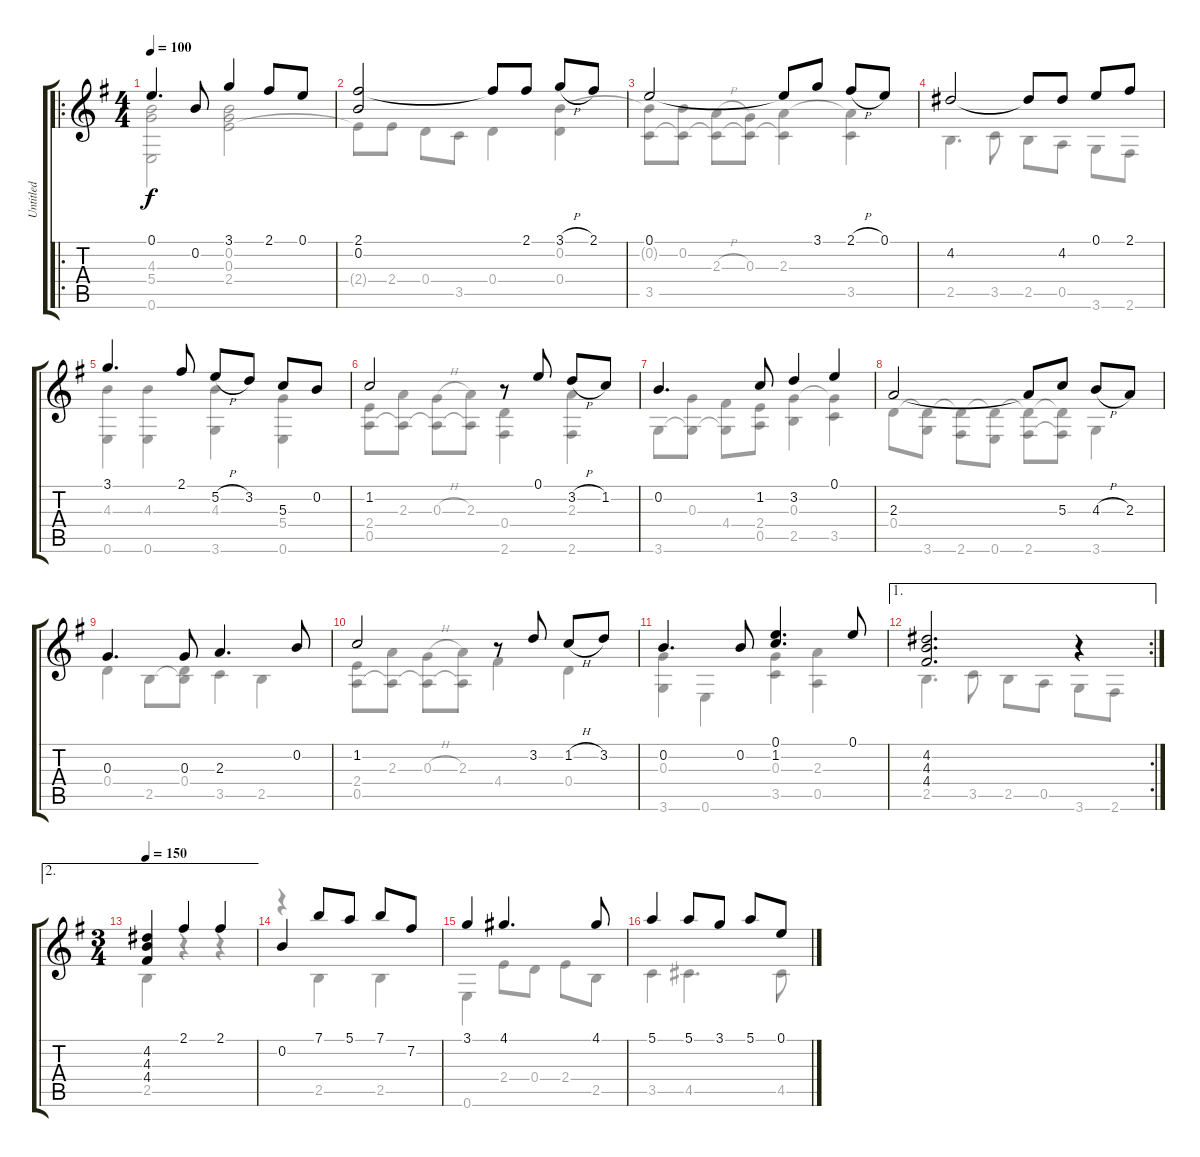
\track ("Untitled" "Untitled") {instrument acousticguitarnylon}
\staff {score tabs}
\tuning (E4 B3 G3 D3 A2 E2) {hide}
\voice
\ro
\ts (4 4)
\tempo 100
\clef g2
\ks g
0.1.4{d dy f instrument acousticguitarnylon} 0.2.8 3.1.4 2.1.8 0.1.8 |
(2.1 0.2).2 2.1{t}.8 2.1.8 3.1{h}.8 2.1.8 |
0.1.2 0.1{t}.8 3.1.8 2.1{h}.8 0.1.8 |
4.2.2 4.2{t}.8 4.2.8 0.1.8 2.1.8 |
3.1.4{d} 2.1.8 5.2{h}.8 3.2.8 5.3.8 0.2.8 |
1.2.2 r.8 0.1.8 3.2{h}.8 1.2.8 |
0.2.4{d} 1.2.8 3.2.4 0.1.4 |
2.3.2 2.3{t}.8 5.3.8 4.3{h}.8 2.3.8 |
0.3.4{d} 0.3.8 2.3.4{d} 0.2.8 |
1.2.2 r.8 3.2.8 1.2{h}.8 3.2.8 |
0.2.4{d} 0.2.8 (0.1 1.2).4{d} 0.1.8 |
\ae 1
\rc 2
(4.2 4.3 4.4).2{d} r.4 |
\ae 2
\ts (3 4)
\tempo 150
(4.2 4.3 4.4).4 2.1.4 2.1.4 |
0.2.4 7.1.8 5.1.8 7.1.8 7.2.8 |
3.1.4 4.1.4{d} 4.1.8 |
5.1.4 5.1.8 3.1.8 5.1.8 0.1.8
\voice
\clef g2
\ottava regular
\simile none
\ks g
(4.3 5.4 0.6).2{dy f} (0.2 0.3 2.4).2 |
2.4{t}.8 2.4.8 0.4.8 3.5.8 0.4.4 (0.2 0.4).4 |
(0.2{t} 3.5).8 (0.2 3.5{t}).8 (2.3{h} 3.5{t}).8 (0.3 3.5{t}).8 (2.3 3.5{t}).4 (2.3{t} 3.5).4 |
2.5.4{d} 3.5.8 2.5.8 0.5.8 3.6.8 2.6.8 |
(4.3 0.6).4 (4.3 0.6).4 (4.3 3.6).4 (5.4 0.6).4 |
(2.4 0.5).8 (2.3 0.5{t}).8 (0.3{h} 0.5{t}).8 (2.3 0.5{t}).8 (0.4 2.6).4 (2.3 2.6).4 |
3.6.8 (0.3 3.6{t}).8 (4.4 3.6{t}).8 (2.4 0.5).8 (0.3 2.5).4 (0.3{t} 3.5).4 |
0.4.8 (0.4{t} 3.6).8 (0.4{t} 2.6).8 (0.4{t} 0.6).8 (0.4{t} 2.6).8 (0.4{t} 2.6{t}).8 3.6.4 |
0.4.4 2.5.8 (0.4 2.5{t}).8 3.5.4 2.5.4 |
(2.4 0.5).8 (2.3 0.5{t}).8 (0.3{h} 0.5{t}).8 (2.3 0.5{t}).8 4.4.4 0.4.4 |
(0.3 3.6).4 0.6.4 (0.3 3.5).4 (2.3 0.5).4 |
2.5.4{d} 3.5.8 2.5.8 0.5.8 3.6.8 2.6.8 |
2.5.4 r.4 r.4 |
r.4 2.5.4 2.5.4 |
0.6.4 2.4.8 0.4.8 2.4.8 2.5.8 |
3.5.4 4.5.4{d} 4.5.8
